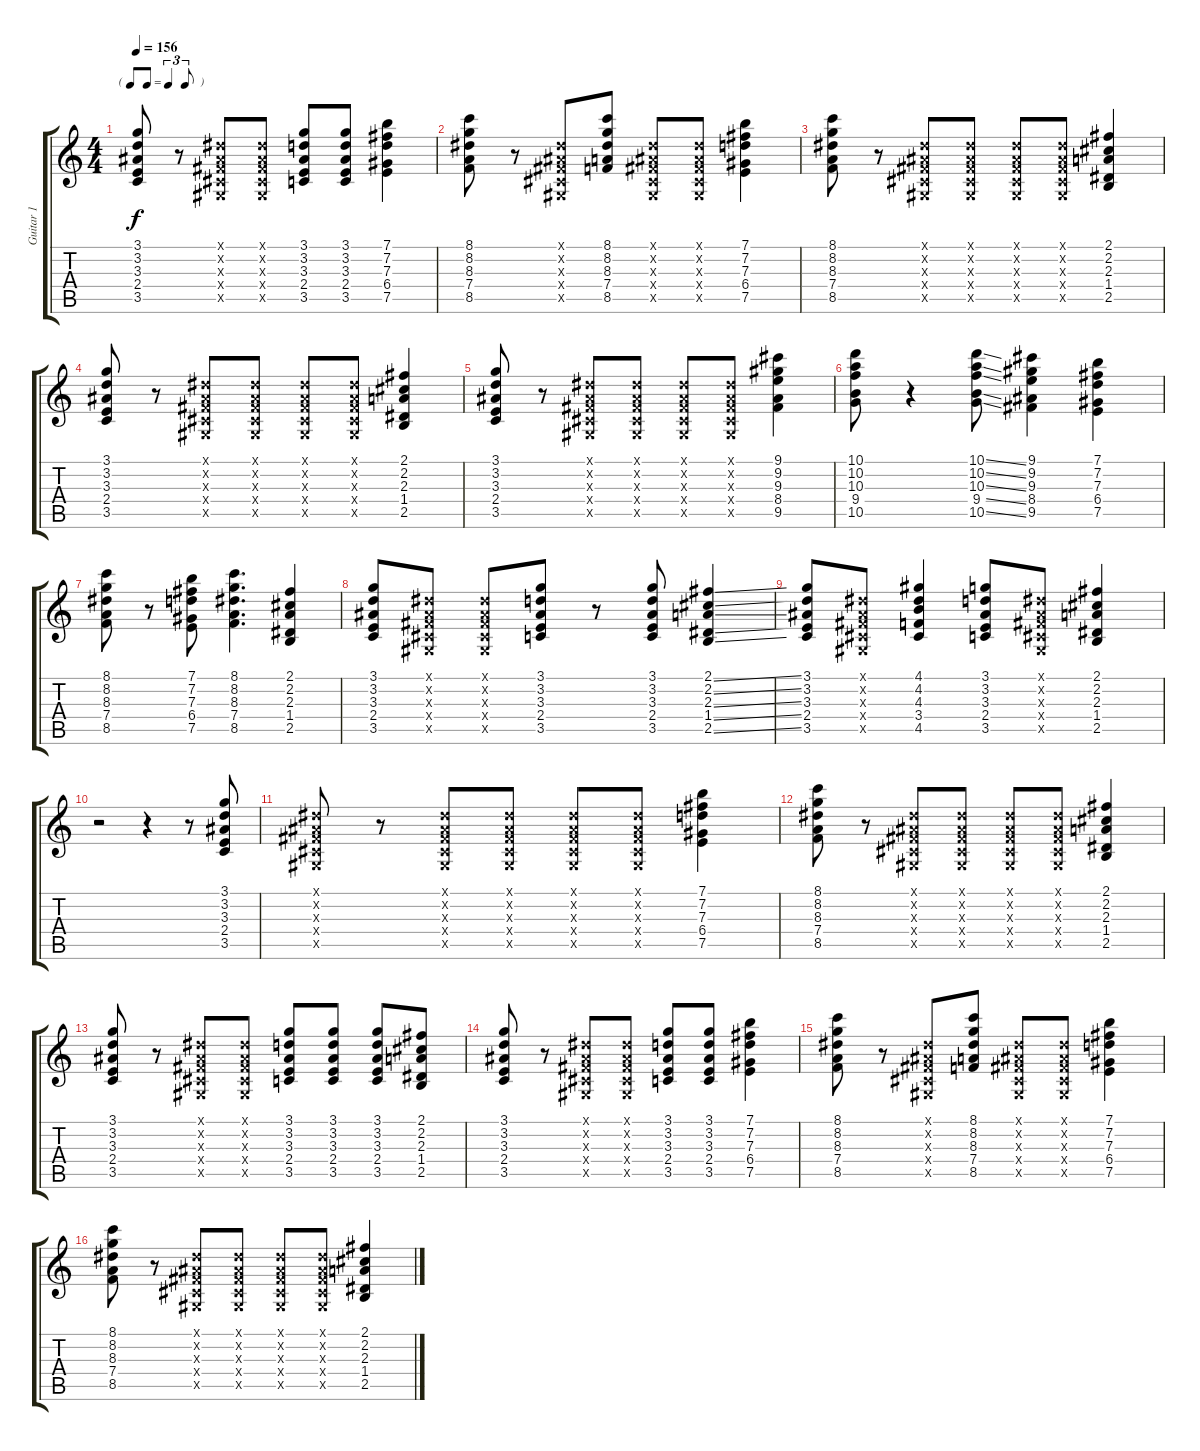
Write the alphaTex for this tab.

\track ("Guitar 1" "Guitar 1") {instrument acousticguitarnylon}
\staff {score tabs}
\tuning (E4 B3 G3 D3 A2 E2) {hide}
\ts (4 4)
\tf triplet8th
\tempo 156
\clef g2
\ks c
(3.1 3.2 3.3 2.4 3.5).8{dy f} r.8 (-1.1{x} -1.2{x} -1.3{x} -1.4{x} -1.5{x}).8 (-1.1{x} -1.2{x} -1.3{x} -1.4{x} -1.5{x}).8 (3.1 3.2 3.3 2.4 3.5).8 (3.1 3.2 3.3 2.4 3.5).8 (7.1 7.2 7.3 6.4 7.5).4 |
(8.1 8.2 8.3 7.4 8.5).8 r.8 (-1.1{x} -1.2{x} -1.3{x} -1.4{x} -1.5{x}).8 (8.1 8.2 8.3 7.4 8.5).8 (-1.1{x} -1.2{x} -1.3{x} -1.4{x} -1.5{x}).8 (-1.1{x} -1.2{x} -1.3{x} -1.4{x} -1.5{x}).8 (7.1 7.2 7.3 6.4 7.5).4 |
(8.1 8.2 8.3 7.4 8.5).8 r.8 (-1.1{x} -1.2{x} -1.3{x} -1.4{x} -1.5{x}).8 (-1.1{x} -1.2{x} -1.3{x} -1.4{x} -1.5{x}).8 (-1.1{x} -1.2{x} -1.3{x} -1.4{x} -1.5{x}).8 (-1.1{x} -1.2{x} -1.3{x} -1.4{x} -1.5{x}).8 (2.1 2.2 2.3 1.4 2.5).4 |
(3.1 3.2 3.3 2.4 3.5).8 r.8 (-1.1{x} -1.2{x} -1.3{x} -1.4{x} -1.5{x}).8 (-1.1{x} -1.2{x} -1.3{x} -1.4{x} -1.5{x}).8 (-1.1{x} -1.2{x} -1.3{x} -1.4{x} -1.5{x}).8 (-1.1{x} -1.2{x} -1.3{x} -1.4{x} -1.5{x}).8 (2.1 2.2 2.3 1.4 2.5).4 |
(3.1 3.2 3.3 2.4 3.5).8 r.8 (-1.1{x} -1.2{x} -1.3{x} -1.4{x} -1.5{x}).8 (-1.1{x} -1.2{x} -1.3{x} -1.4{x} -1.5{x}).8 (-1.1{x} -1.2{x} -1.3{x} -1.4{x} -1.5{x}).8 (-1.1{x} -1.2{x} -1.3{x} -1.4{x} -1.5{x}).8 (9.1 9.2 9.3 8.4 9.5).4 |
(10.1 10.2 10.3 9.4 10.5).8 r.4 (10.1{ss} 10.2{ss} 10.3{ss} 9.4{ss} 10.5{ss}).8 (9.1 9.2 9.3 8.4 9.5).4 (7.1 7.2 7.3 6.4 7.5).4 |
(8.1 8.2 8.3 7.4 8.5).8 r.8 (7.1 7.2 7.3 6.4 7.5).8 (8.1 8.2 8.3 7.4 8.5).4{d} (2.1 2.2 2.3 1.4 2.5).4 |
(3.1 3.2 3.3 2.4 3.5).8 (-1.1{x} -1.2{x} -1.3{x} -1.4{x} -1.5{x}).8 (-1.1{x} -1.2{x} -1.3{x} -1.4{x} -1.5{x}).8 (3.1 3.2 3.3 2.4 3.5).8 r.8 (3.1 3.2 3.3 2.4 3.5).8 (2.1{ss} 2.2{ss} 2.3{ss} 1.4{ss} 2.5{ss}).4 |
(3.1 3.2 3.3 2.4 3.5).8 (-1.1{x} -1.2{x} -1.3{x} -1.4{x} -1.5{x}).8 (4.1 4.2 4.3 3.4 4.5).4 (3.1 3.2 3.3 2.4 3.5).8 (-1.1{x} -1.2{x} -1.3{x} -1.4{x} -1.5{x}).8 (2.1 2.2 2.3 1.4 2.5).4 |
r.2 r.4 r.8 (3.1 3.2 3.3 2.4 3.5).8 |
(-1.1{x} -1.2{x} -1.3{x} -1.4{x} -1.5{x}).8 r.8 (-1.1{x} -1.2{x} -1.3{x} -1.4{x} -1.5{x}).8 (-1.1{x} -1.2{x} -1.3{x} -1.4{x} -1.5{x}).8 (-1.1{x} -1.2{x} -1.3{x} -1.4{x} -1.5{x}).8 (-1.1{x} -1.2{x} -1.3{x} -1.4{x} -1.5{x}).8 (7.1 7.2 7.3 6.4 7.5).4 |
(8.1 8.2 8.3 7.4 8.5).8 r.8 (-1.1{x} -1.2{x} -1.3{x} -1.4{x} -1.5{x}).8 (-1.1{x} -1.2{x} -1.3{x} -1.4{x} -1.5{x}).8 (-1.1{x} -1.2{x} -1.3{x} -1.4{x} -1.5{x}).8 (-1.1{x} -1.2{x} -1.3{x} -1.4{x} -1.5{x}).8 (2.1 2.2 2.3 1.4 2.5).4 |
(3.1 3.2 3.3 2.4 3.5).8 r.8 (-1.1{x} -1.2{x} -1.3{x} -1.4{x} -1.5{x}).8 (-1.1{x} -1.2{x} -1.3{x} -1.4{x} -1.5{x}).8 (3.1 3.2 3.3 2.4 3.5).8 (3.1 3.2 3.3 2.4 3.5).8 (3.1 3.2 3.3 2.4 3.5).8 (2.1 2.2 2.3 1.4 2.5).8 |
(3.1 3.2 3.3 2.4 3.5).8 r.8 (-1.1{x} -1.2{x} -1.3{x} -1.4{x} -1.5{x}).8 (-1.1{x} -1.2{x} -1.3{x} -1.4{x} -1.5{x}).8 (3.1 3.2 3.3 2.4 3.5).8 (3.1 3.2 3.3 2.4 3.5).8 (7.1 7.2 7.3 6.4 7.5).4 |
(8.1 8.2 8.3 7.4 8.5).8 r.8 (-1.1{x} -1.2{x} -1.3{x} -1.4{x} -1.5{x}).8 (8.1 8.2 8.3 7.4 8.5).8 (-1.1{x} -1.2{x} -1.3{x} -1.4{x} -1.5{x}).8 (-1.1{x} -1.2{x} -1.3{x} -1.4{x} -1.5{x}).8 (7.1 7.2 7.3 6.4 7.5).4 |
(8.1 8.2 8.3 7.4 8.5).8 r.8 (-1.1{x} -1.2{x} -1.3{x} -1.4{x} -1.5{x}).8 (-1.1{x} -1.2{x} -1.3{x} -1.4{x} -1.5{x}).8 (-1.1{x} -1.2{x} -1.3{x} -1.4{x} -1.5{x}).8 (-1.1{x} -1.2{x} -1.3{x} -1.4{x} -1.5{x}).8 (2.1 2.2 2.3 1.4 2.5).4
